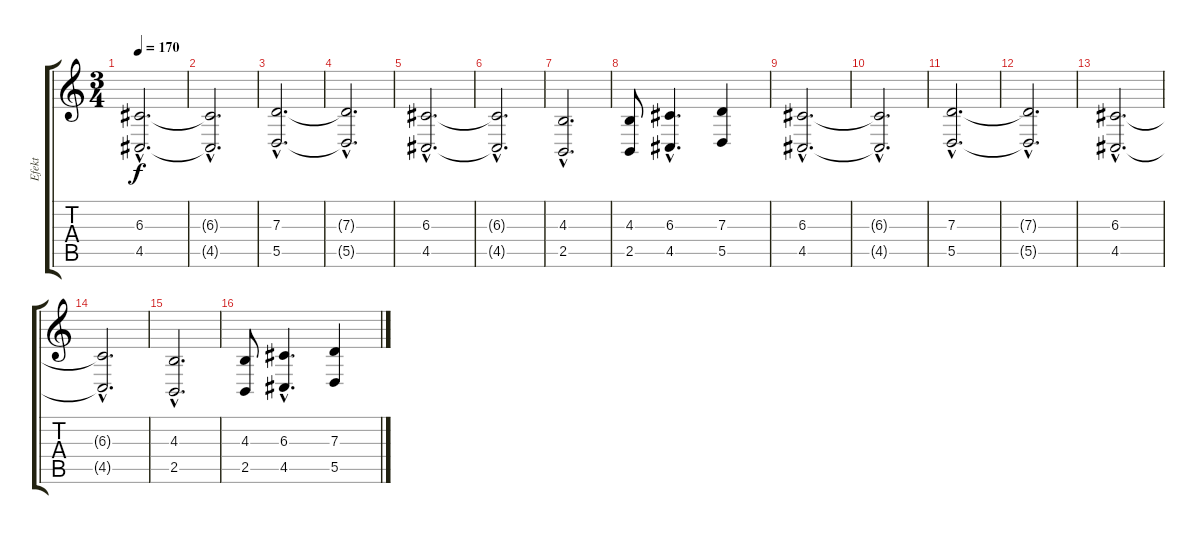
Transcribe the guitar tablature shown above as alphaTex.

\track ("Efekt" "Efekt") {instrument fx7echoes}
\staff {score tabs}
\tuning (E4 B3 G3 D3 A2 E2) {hide}
\ts (3 4)
\tempo 170
\clef g2
\ks c
(6.3{hac} 4.5{hac}).2{d dy f volume 7} |
(6.3{hac t} 4.5{hac t}).2{d} |
(7.3{hac} 5.5{hac}).2{d} |
(7.3{hac t} 5.5{hac t}).2{d} |
(6.3{hac} 4.5{hac}).2{d} |
(6.3{hac t} 4.5{hac t}).2{d} |
(4.3{hac} 2.5{hac}).2{d} |
(4.3 2.5).8 (6.3{hac} 4.5{hac}).4{d} (7.3 5.5).4 |
(6.3{hac} 4.5{hac}).2{d volume 7} |
(6.3{hac t} 4.5{hac t}).2{d} |
(7.3{hac} 5.5{hac}).2{d} |
(7.3{hac t} 5.5{hac t}).2{d} |
(6.3{hac} 4.5{hac}).2{d} |
(6.3{hac t} 4.5{hac t}).2{d} |
(4.3{hac} 2.5{hac}).2{d} |
(4.3 2.5).8 (6.3{hac} 4.5{hac}).4{d} (7.3 5.5).4
